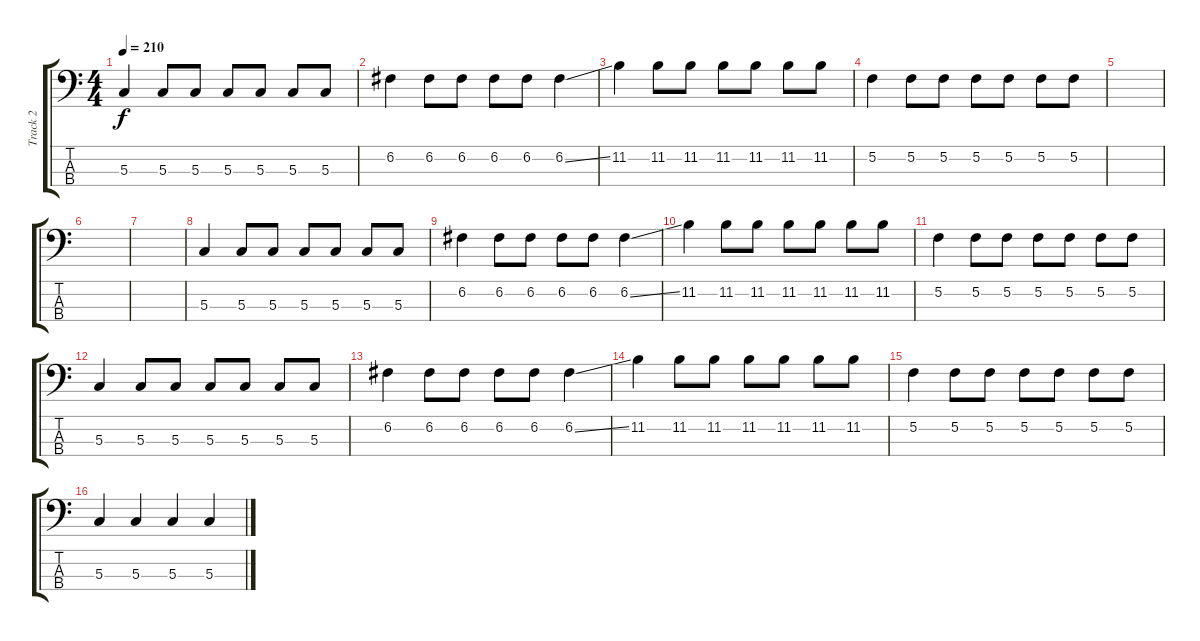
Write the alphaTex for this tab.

\track ("Track 2" "Track 2") {instrument electricbassfinger}
\staff {score tabs}
\tuning (F2 C2 G1 C1) {hide}
\ts (4 4)
\tempo 210
\clef f4
\ks c
5.3.4{dy f} 5.3.8 5.3.8 5.3.8 5.3.8 5.3.8 5.3.8 |
6.2.4 6.2.8 6.2.8 6.2.8 6.2.8 6.2{ss}.4 |
11.2.4 11.2.8 11.2.8 11.2.8 11.2.8 11.2.8 11.2.8 |
5.2.4 5.2.8 5.2.8 5.2.8 5.2.8 5.2.8 5.2.8 |
|
|
|
5.3.4 5.3.8 5.3.8 5.3.8 5.3.8 5.3.8 5.3.8 |
6.2.4 6.2.8 6.2.8 6.2.8 6.2.8 6.2{ss}.4 |
11.2.4 11.2.8 11.2.8 11.2.8 11.2.8 11.2.8 11.2.8 |
5.2.4 5.2.8 5.2.8 5.2.8 5.2.8 5.2.8 5.2.8 |
5.3.4 5.3.8 5.3.8 5.3.8 5.3.8 5.3.8 5.3.8 |
6.2.4 6.2.8 6.2.8 6.2.8 6.2.8 6.2{ss}.4 |
11.2.4 11.2.8 11.2.8 11.2.8 11.2.8 11.2.8 11.2.8 |
5.2.4 5.2.8 5.2.8 5.2.8 5.2.8 5.2.8 5.2.8 |
5.3.4 5.3.4 5.3.4 5.3.4
